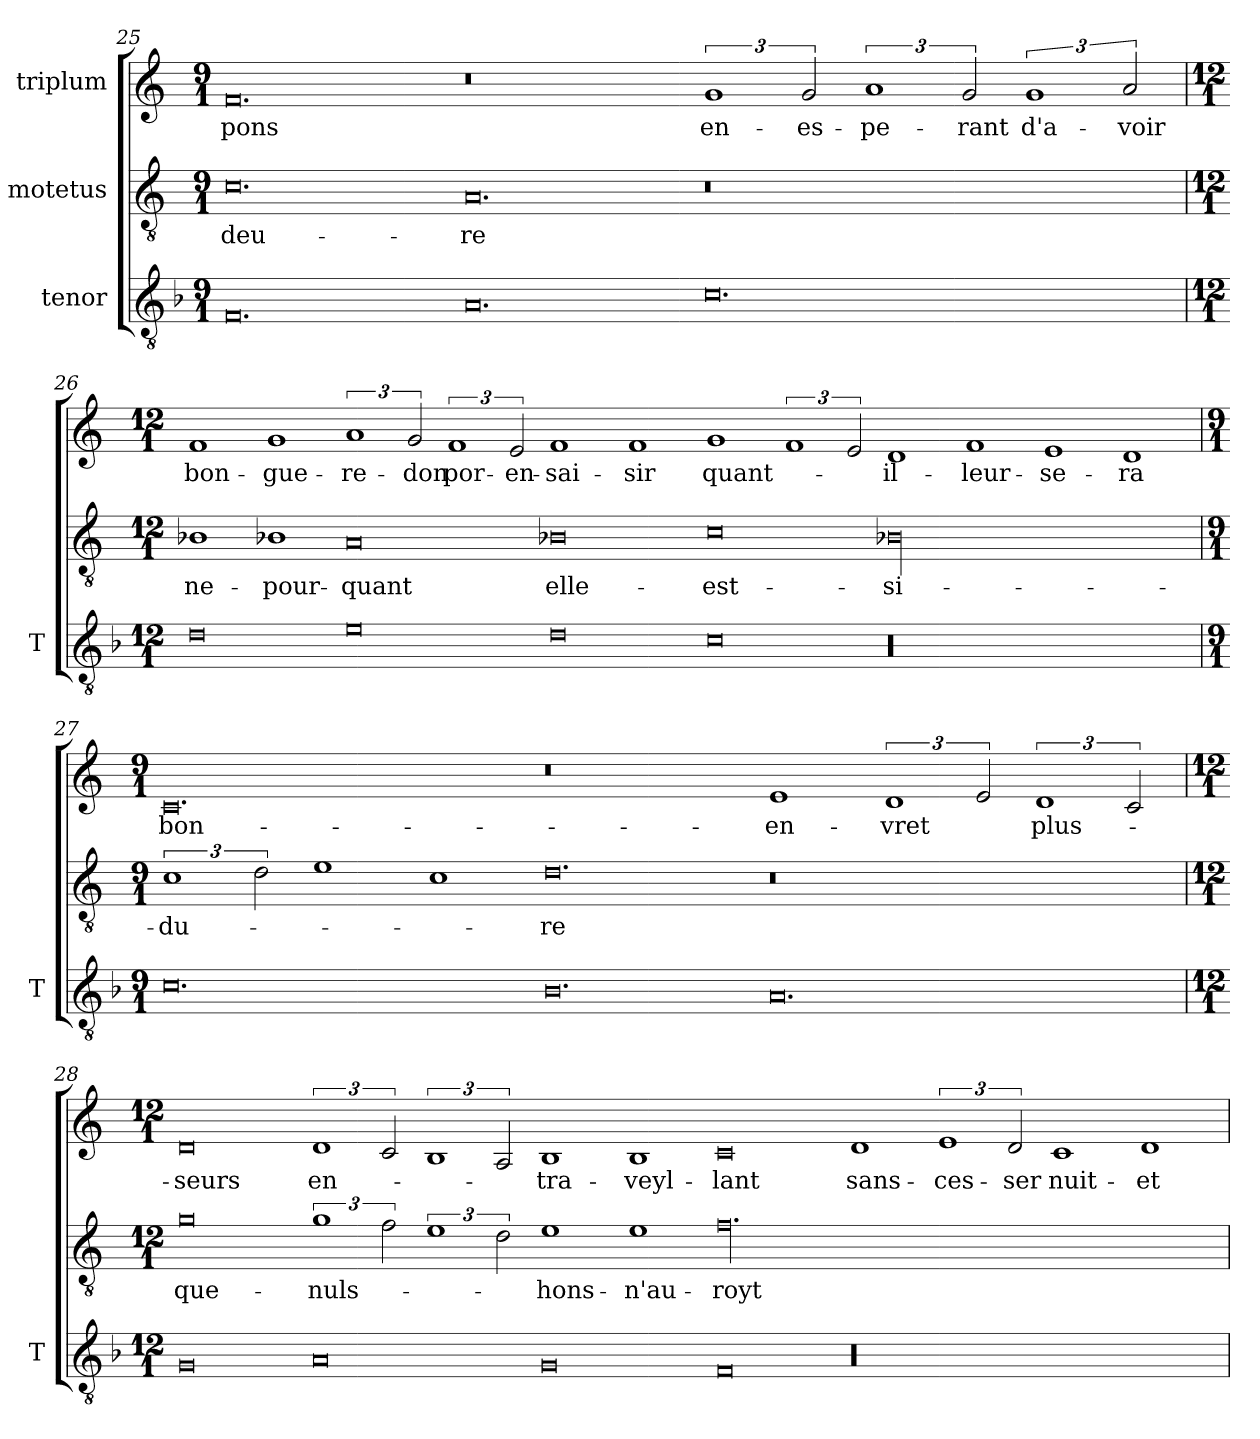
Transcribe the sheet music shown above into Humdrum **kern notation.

**kern	**kern	**text	**kern	**text
*part3	*part2	*part2	*part1	*part1
*staff3	*staff2	*staff2	*staff1	*staff1
*I"tenor	*I"motetus	*	*I"triplum	*
*I'T	*	*	*	*
!!LO:PB:g=z
*clefGv2	*clefGv2	*	*clefG2	*
*k[b-]	*k[]	*	*k[]	*
*F:	*C:	*	*C:	*
*M9/1	*M9/1	*	*M9/1	*
=25	=25	=25	=25	=25
0.F/	0.c\	deu-	0.f/	-pons
0.A/	0.A/	-re	0.r	.
0.c\	0.r	.	3%2g/	en-
.	.	.	3g/	es-
.	.	.	3%2a/	-pe-
.	.	.	3g/	-rant
.	.	.	3%2g/	d'a-
.	.	.	3a/	-voir
!!LO:LB:g=z
=26	=26	=26	=26	=26
*M12/1	*M12/1	*	*M12/1	*
0di\	1B-X\	ne-	1f/	bon-
.	1B-X\	pour-	1g/	gue-
0ei\	0A/	-quant	3%2a/	-re-
.	.	.	3g/	-don
.	.	.	3%2f/	por-
.	.	.	3e/	en-
0di\	0B-X\	elle-	1f/	sai-
.	.	.	1f/	-sir
0ci\	0c\	est-	1g/	quant-
.	.	.	3%2f/	.
.	.	.	3e/	.
00r	00B-X\	si-	1d/	il-
.	.	.	1f/	leur-
.	.	.	1e/	se-
.	.	.	1d/	-ra
!!LO:LB:g=z
=27	=27	=27	=27	=27
*M9/1	*M9/1	*	*M9/1	*
0.c\	3%2c\	du-	0.c/	bon-
.	3d\	.	.	.
.	1e\	.	.	.
.	1c\	.	.	.
0.B-\	0.d\	-re	0.r	.
0.A/	0.r	.	1e/	en-
.	.	.	3%2d/	-vret
.	.	.	3e/	.
.	.	.	3%2d/	plus-
.	.	.	3c/	.
=28	=28	=28	=28	=28
*M12/1	*M12/1	*	*M12/1	*
0Gi/	0g\	que-	0d/	-seurs
0Ai/	3%2g\	nuls-	3%2d/	en-
.	3f\	.	3c/	.
.	3%2e\	.	3%2B/	.
.	3d\	.	3A/	.
0Gi/	1e\	hons-	1B/	tra-
.	1e\	n'au-	1B/	-veyl-
0Fi/	00.f\	-royt	0c/	-lant
00r	.	.	1d/	sans-
.	.	.	3%2e/	ces-
.	.	.	3d/	-ser
.	.	.	1c/	nuit-
.	.	.	1d/	et-
=	=	=	=	=
*-	*-	*-	*-	*-
